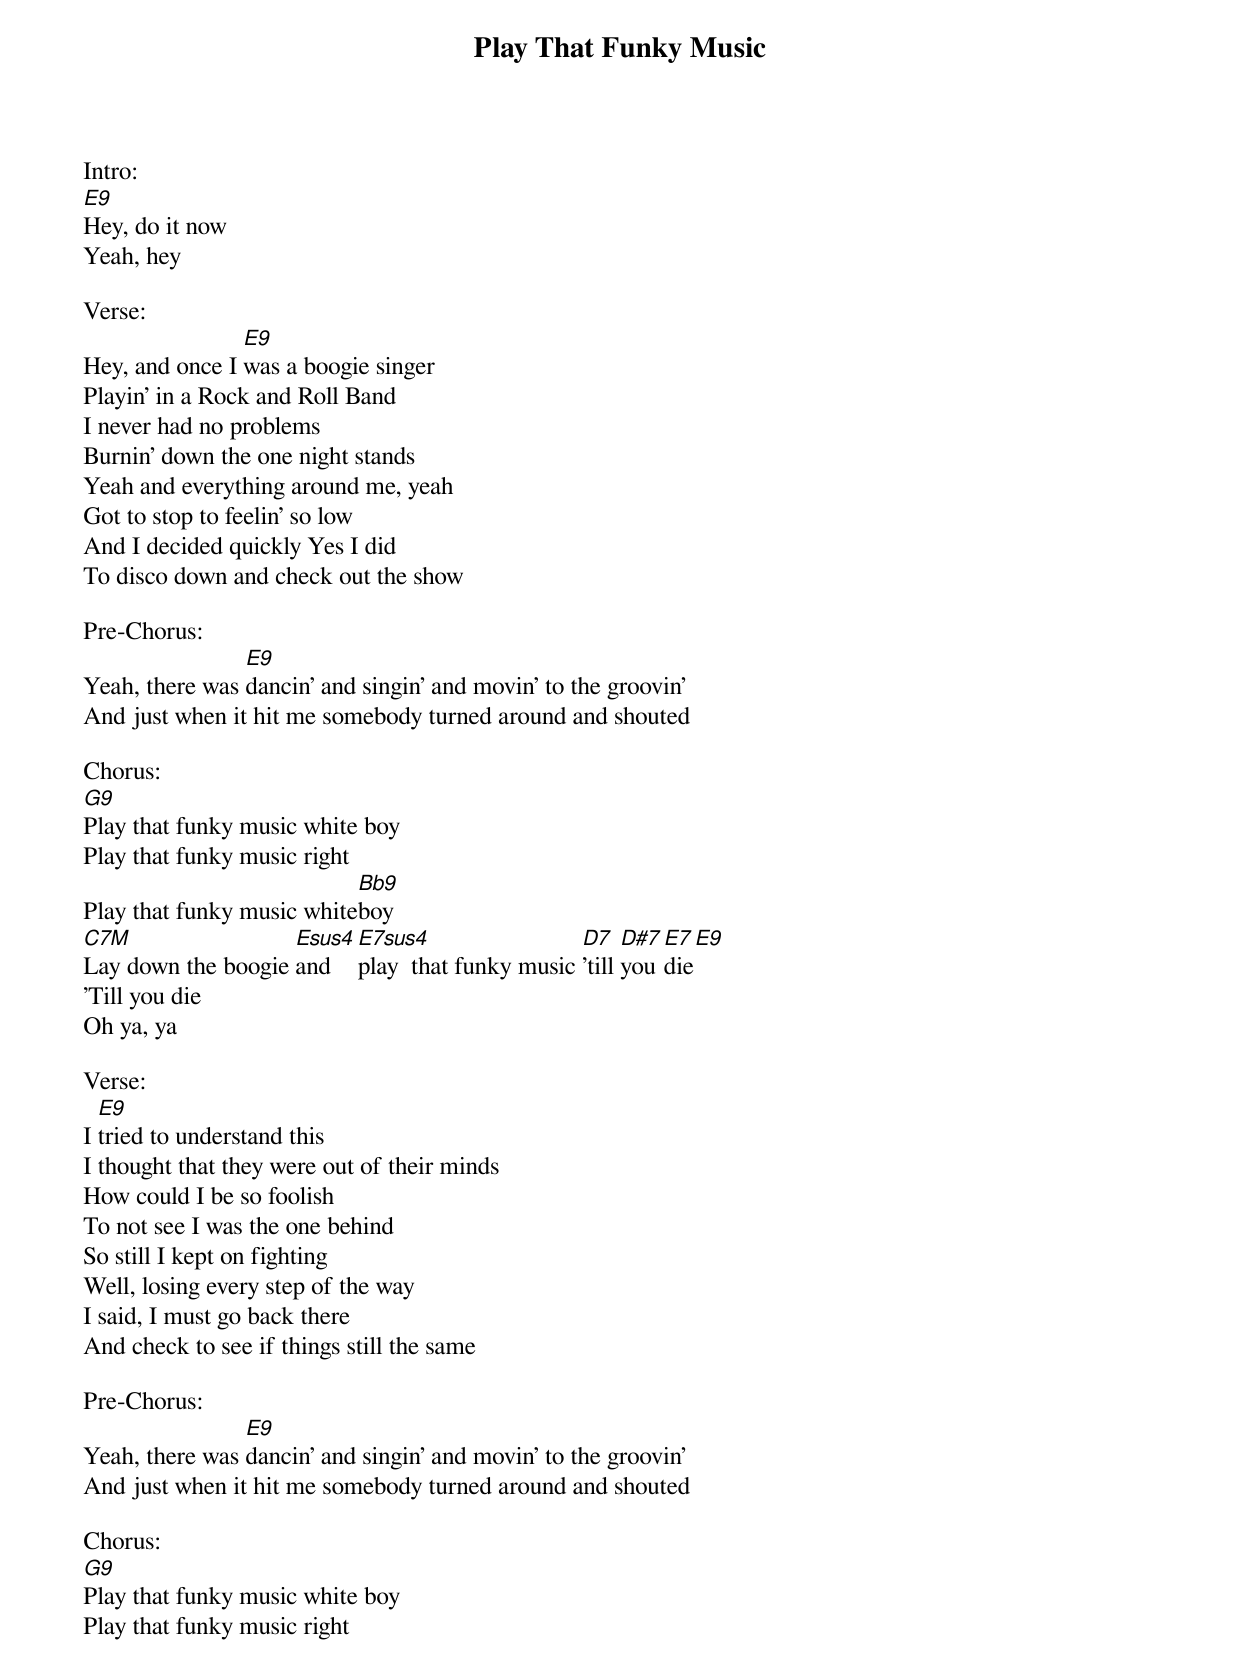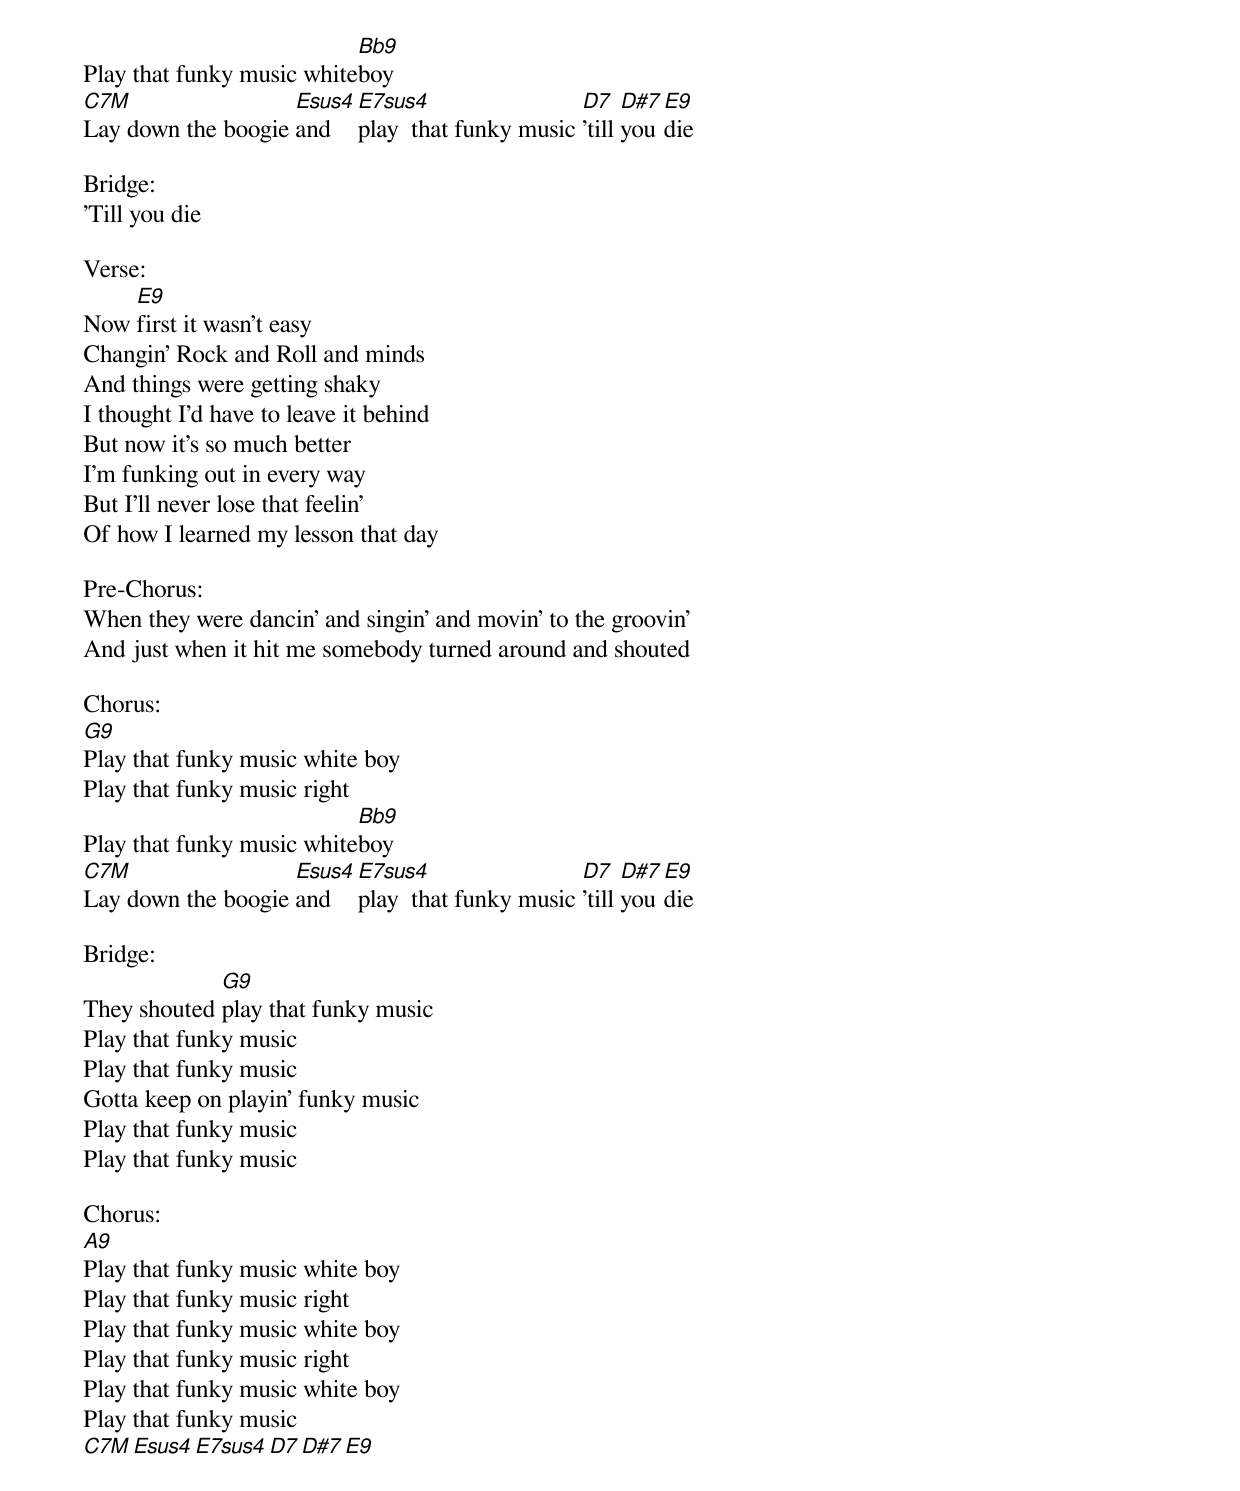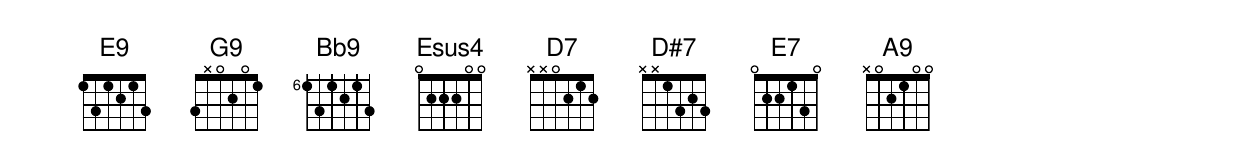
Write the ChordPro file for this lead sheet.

{title:Play That Funky Music}
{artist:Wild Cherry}
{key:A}
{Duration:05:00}
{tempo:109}

Intro:
[E9]Hey, do it now
Yeah, hey

Verse:
Hey, and once I [E9]was a boogie singer
Playin' in a Rock and Roll Band
I never had no problems
Burnin' down the one night stands
Yeah and everything around me, yeah
Got to stop to feelin' so low
And I decided quickly Yes I did
To disco down and check out the show

Pre-Chorus:
Yeah, there was [E9]dancin' and singin' and movin' to the groovin'
And just when it hit me somebody turned around and shouted

Chorus:
[G9]Play that funky music white boy
Play that funky music right
Play that funky music white[Bb9]boy
[C7M]Lay down the boogie [Esus4]and   [E7sus4]play  that funky music [D7]'till [D#7]you [E7]die[E9]
'Till you die
Oh ya, ya

Verse:
I [E9]tried to understand this
I thought that they were out of their minds
How could I be so foolish
To not see I was the one behind
So still I kept on fighting
Well, losing every step of the way
I said, I must go back there
And check to see if things still the same

Pre-Chorus:
Yeah, there was [E9]dancin' and singin' and movin' to the groovin'
And just when it hit me somebody turned around and shouted

Chorus:
[G9]Play that funky music white boy
Play that funky music right
Play that funky music white[Bb9]boy
[C7M]Lay down the boogie [Esus4]and   [E7sus4]play  that funky music [D7]'till [D#7]you [E9]die

Bridge:
'Till you die

Verse:
Now [E9]first it wasn't easy
Changin' Rock and Roll and minds
And things were getting shaky
I thought I'd have to leave it behind
But now it's so much better
I'm funking out in every way
But I'll never lose that feelin'
Of how I learned my lesson that day

Pre-Chorus:
When they were dancin' and singin' and movin' to the groovin'
And just when it hit me somebody turned around and shouted

Chorus:
[G9]Play that funky music white boy
Play that funky music right
Play that funky music white[Bb9]boy
[C7M]Lay down the boogie [Esus4]and   [E7sus4]play  that funky music [D7]'till [D#7]you [E9]die

Bridge:
They shouted [G9]play that funky music
Play that funky music
Play that funky music
Gotta keep on playin' funky music
Play that funky music
Play that funky music

Chorus:
[A9]Play that funky music white boy
Play that funky music right
Play that funky music white boy
Play that funky music right
Play that funky music white boy
Play that funky music
[C7M][Esus4][E7sus4][D7][D#7][E9]
